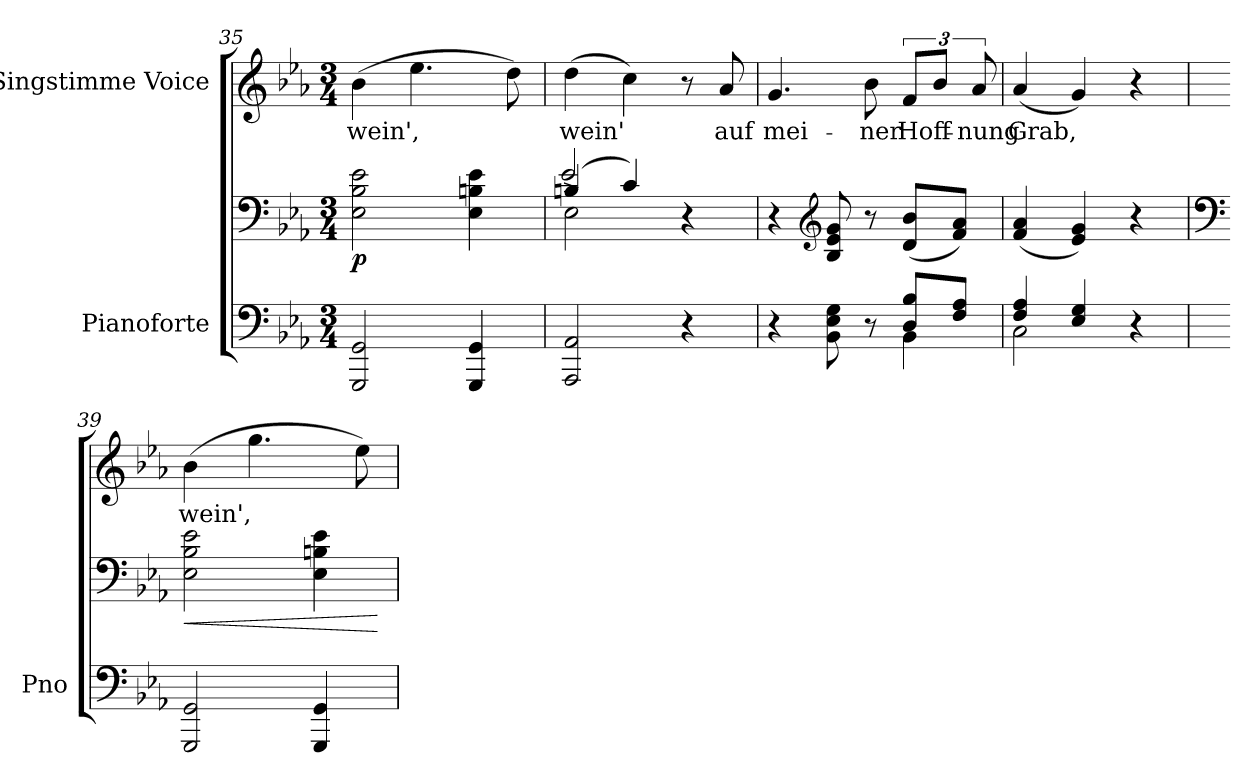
**kern	**kern	**dynam	**kern	**text
*part2	*part2	*part2	*part1	*part1
*staff3	*staff2	*staff2/3	*staff1	*staff1
*I"Pianoforte	*	*	*I"Singstimme Voice	*
*I'Pno	*	*	*	*
*clefF4	*clefF4	*	*clefG2	*
*k[b-e-a-]	*k[b-e-a-]	*	*k[b-e-a-]	*
*M3/4	*M3/4	*	*M3/4	*
=35	=35	=35	=35	=35
!	!	!LO:DY:b	!	!LO:LY:b
2GGG/ 2GG/	2E-\ 2B-\ 2e-\	p	(4b-\	wein',
.	.	.	4.ee-\	.
4GGG/ 4GG/	4E-\ 4Bn\ 4e-\	.	.	.
.	.	.	8dd\)	.
=36	=36	=36	=36	=36
*	*^	*	*	*
*	*	*^	*	*	*
!	!	!	!	!	!	!LO:LY:b
2AAA-/ 2AA-/	(4Bn/	2e-/	2E-^\	.	(4dd\	wein'
.	4c/)	.	.	.	4cc\)	.
4r	4r	4ryy	4ryy	.	8r	.
!	!	!	!	!	!	!LO:LY:b
.	.	.	.	.	8a-/	auf
*	*v	*v	*v	*	*	*
=37	=37	=37	=37	=37
*^	*	*	*	*
!	!	!	!	!	!LO:LY:b
4r	2ryy	4r	.	4.g/	mei-
*	*	*clefG2	*	*	*
8BB-\ 8E-\ 8G\	.	8B-/ 8e-/ 8g/	.	.	.
!	!	!	!	!	!LO:LY:b
8r	.	8r	.	8b-\	-ner
!	!	!	!	!	!LO:LY:b
8D/ 8B-/L	4BB-\	(8d/ 8b-/L	.	12f/L	Hoff-
.	.	.	.	12b-/J	.
8F/ 8A-/J	.	8f/ 8a-/J)	.	.	.
!	!	!	!	!	!LO:LY:b
.	.	.	.	12a-/	-nung
!!LO:LB:g=z
=38	=38	=38	=38	=38	=38
!	!	!	!	!	!LO:LY:b
4F/ 4A-/	2C\	(4f/ 4a-/	.	(4a-/	Grab,
4E-/ 4G/	.	4e-/ 4g/)	.	4g/)	.
4r	4ryy	4r	.	4r	.
*v	*v	*	*	*	*
=39	=39	=39	=39	=39
*	*clefF4	*	*	*
*^	*	*	*	*
!	!	!	!LO:HP:b	!	!LO:LY:b
*v	*v	*	*	*	*
2GGG/ 2GG/	2E-\ 2B-\ 2e-\	<	(4b-\	wein',
.	.	.	4.gg\	.
4GGG/ 4GG/	4E-\ 4Bn\ 4e-\	.	.	.
.	.	.	8ee-\)	.
.	.	[	.	.
=	=	=	=	=
*-	*-	*-	*-	*-
